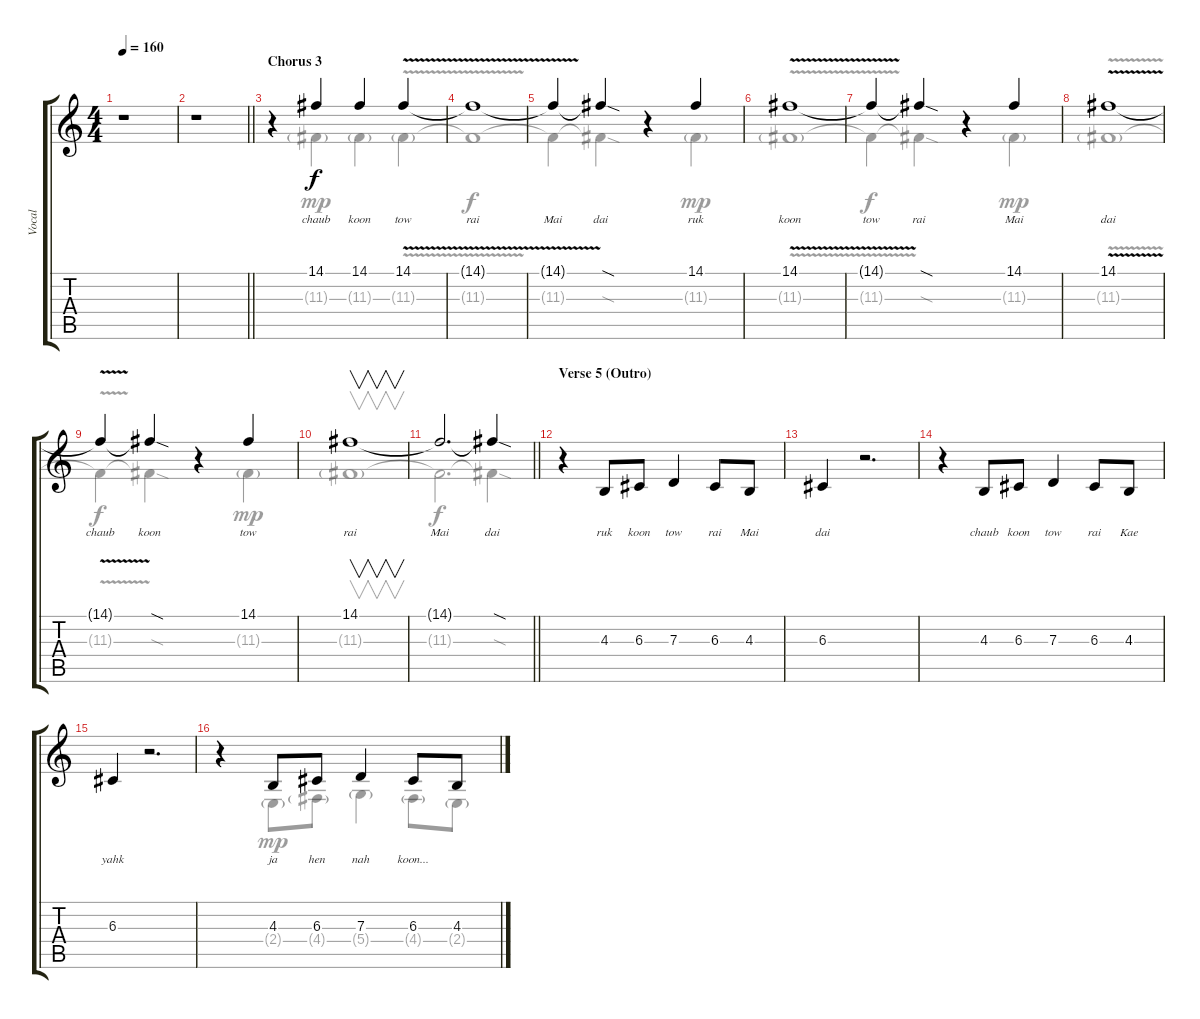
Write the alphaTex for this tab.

\track ("Vocal" "Vocal") {instrument oboe}
\staff {score tabs}
\tuning (E4 B3 G3 D3 A2 E2) {hide}
\voice
\ts (4 4)
\tempo 160
\clef g2
\ks c
r.1{dy f} |
\barLineRight lightlight
r.1 |
\section ("" "Chorus 3")
r.4 14.1.4{lyrics (0 "chaub") lyrics (1 "") lyrics (2 "") lyrics (3 "") lyrics (4 "")} 14.1.4{lyrics (0 "koon") lyrics (1 "") lyrics (2 "") lyrics (3 "") lyrics (4 "")} 14.1{v}.4{lyrics (0 "tow") lyrics (1 "") lyrics (2 "") lyrics (3 "") lyrics (4 "")} |
14.1{v t}.1{lyrics (0 "rai") lyrics (1 "") lyrics (2 "") lyrics (3 "") lyrics (4 "")} |
14.1{t}.4{lyrics (0 "Mai") lyrics (1 "") lyrics (2 "") lyrics (3 "") lyrics (4 "")} 14.1{sod t}.4{lyrics (0 "dai") lyrics (1 "") lyrics (2 "") lyrics (3 "") lyrics (4 "")} r.4 14.1.4{lyrics (0 "ruk") lyrics (1 "") lyrics (2 "") lyrics (3 "") lyrics (4 "")} |
14.1{v}.1{lyrics (0 "koon") lyrics (1 "") lyrics (2 "") lyrics (3 "") lyrics (4 "")} |
14.1{t}.4{lyrics (0 "tow") lyrics (1 "") lyrics (2 "") lyrics (3 "") lyrics (4 "")} 14.1{sod t}.4{lyrics (0 "rai") lyrics (1 "") lyrics (2 "") lyrics (3 "") lyrics (4 "")} r.4 14.1.4{lyrics (0 "Mai") lyrics (1 "") lyrics (2 "") lyrics (3 "") lyrics (4 "")} |
14.1{v}.1{lyrics (0 "dai") lyrics (1 "") lyrics (2 "") lyrics (3 "") lyrics (4 "")} |
14.1{t}.4{lyrics (0 "chaub") lyrics (1 "") lyrics (2 "") lyrics (3 "") lyrics (4 "")} 14.1{sod t}.4{lyrics (0 "koon") lyrics (1 "") lyrics (2 "") lyrics (3 "") lyrics (4 "")} r.4 14.1.4{lyrics (0 "tow") lyrics (1 "") lyrics (2 "") lyrics (3 "") lyrics (4 "")} |
14.1.1{v lyrics (0 "rai") lyrics (1 "") lyrics (2 "") lyrics (3 "") lyrics (4 "")} |
\barLineRight lightlight
14.1{t}.2{d lyrics (0 "Mai") lyrics (1 "") lyrics (2 "") lyrics (3 "") lyrics (4 "")} 14.1{sod t}.4{lyrics (0 "dai") lyrics (1 "") lyrics (2 "") lyrics (3 "") lyrics (4 "")} |
\section ("" "Verse 5 (Outro)")
r.4 4.3.8{lyrics (0 "ruk") lyrics (1 "") lyrics (2 "") lyrics (3 "") lyrics (4 "")} 6.3.8{lyrics (0 "koon") lyrics (1 "") lyrics (2 "") lyrics (3 "") lyrics (4 "")} 7.3.4{lyrics (0 "tow") lyrics (1 "") lyrics (2 "") lyrics (3 "") lyrics (4 "")} 6.3.8{lyrics (0 "rai") lyrics (1 "") lyrics (2 "") lyrics (3 "") lyrics (4 "")} 4.3.8{lyrics (0 "Mai") lyrics (1 "") lyrics (2 "") lyrics (3 "") lyrics (4 "")} |
6.3.4{lyrics (0 "dai") lyrics (1 "") lyrics (2 "") lyrics (3 "") lyrics (4 "")} r.2{d} |
r.4 4.3.8{lyrics (0 "chaub") lyrics (1 "") lyrics (2 "") lyrics (3 "") lyrics (4 "")} 6.3.8{lyrics (0 "koon") lyrics (1 "") lyrics (2 "") lyrics (3 "") lyrics (4 "")} 7.3.4{lyrics (0 "tow") lyrics (1 "") lyrics (2 "") lyrics (3 "") lyrics (4 "")} 6.3.8{lyrics (0 "rai") lyrics (1 "") lyrics (2 "") lyrics (3 "") lyrics (4 "")} 4.3.8{lyrics (0 "Kae") lyrics (1 "") lyrics (2 "") lyrics (3 "") lyrics (4 "")} |
6.3.4{lyrics (0 "yahk") lyrics (1 "") lyrics (2 "") lyrics (3 "") lyrics (4 "")} r.2{d} |
r.4 4.3.8{lyrics (0 "ja") lyrics (1 "") lyrics (2 "") lyrics (3 "") lyrics (4 "")} 6.3.8{lyrics (0 "hen") lyrics (1 "") lyrics (2 "") lyrics (3 "") lyrics (4 "")} 7.3.4{lyrics (0 "nah") lyrics (1 "") lyrics (2 "") lyrics (3 "") lyrics (4 "")} 6.3.8{lyrics (0 "koon...") lyrics (1 "") lyrics (2 "") lyrics (3 "") lyrics (4 "")} 4.3.8
\voice
\clef g2
\ottava regular
\simile none
\ks c
|
\barLineRight lightlight
|
r.4 11.3{g}.4{dy mp} 11.3{g}.4 11.3{v g}.4 |
11.3{t}.1{dy f} |
11.3{t}.4 11.3{sod t}.4 r.4 11.3{g}.4{dy mp} |
11.3{v g}.1 |
11.3{t}.4{dy f} 11.3{sod t}.4 r.4 11.3{g}.4{dy mp} |
11.3{v g}.1 |
11.3{t}.4{dy f} 11.3{sod t}.4 r.4 11.3{g}.4{dy mp} |
11.3{g}.1{v} |
\barLineRight lightlight
11.3{t}.2{d dy f} 11.3{sod t}.4 |
|
|
|
|
r.4 2.4{g}.8{dy mp} 4.4{g}.8 5.4{g}.4 4.4{g}.8 2.4{g}.8
